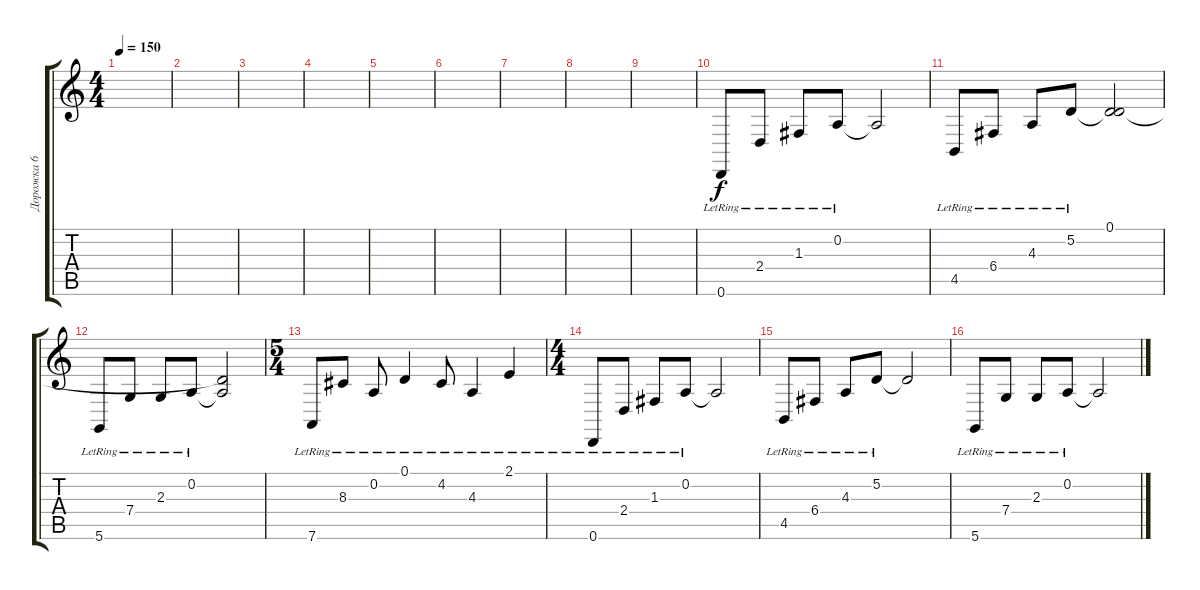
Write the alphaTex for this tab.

\track ("Дорожка 6" "Дорожка 6") {instrument brightacousticpiano}
\staff {score tabs}
\tuning (D4 A3 F3 C3 G2 D2) {hide}
\ts (4 4)
\tempo 150
\clef g2
\ks c
|
|
|
|
|
|
|
|
|
0.6{lr}.8 2.4{lr}.8 1.3{lr}.8 0.2{lr}.8 0.2{t}.2 |
4.5{lr}.8 6.4{lr}.8 4.3{lr}.8 5.2{lr}.8 (0.1 5.2{t}).2 |
5.6{lr}.8 7.4{lr}.8 2.3{lr}.8 0.2{lr}.8 (0.1{t} 0.2{t}).2 |
\ts (5 4)
7.6{lr}.8 8.3{lr}.8 0.2{lr}.8 0.1{lr}.4 4.2{lr}.8 4.3{lr}.4 2.1{lr}.4 |
\ts (4 4)
0.6{lr}.8 2.4{lr}.8 1.3{lr}.8 0.2{lr}.8 0.2{t}.2 |
4.5{lr}.8 6.4{lr}.8 4.3{lr}.8 5.2{lr}.8 5.2{t}.2 |
5.6{lr}.8 7.4{lr}.8 2.3{lr}.8 0.2{lr}.8 0.2{t}.2
